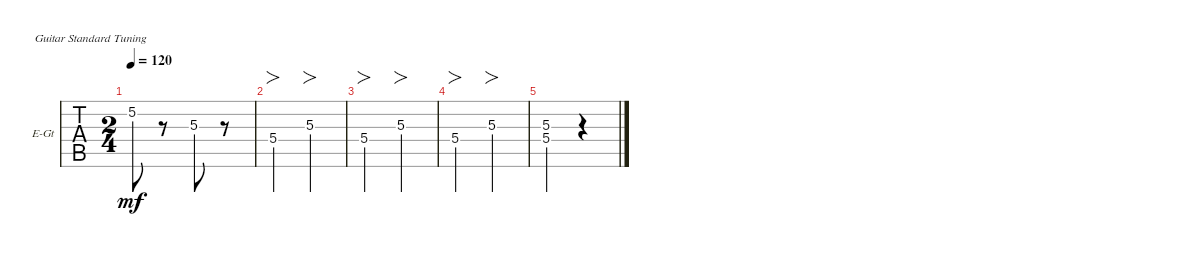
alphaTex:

\defaultSystemsLayout 4
\bracketExtendMode groupsimilarinstruments
\firstSystemTrackNameOrientation horizontal
\otherSystemsTrackNameOrientation horizontal
\track ("Electric Guitar" "E-Gt") {instrument overdrivenguitar}
\staff {tabs}
\tuning (E4 B3 G3 D3 A2 E2)
\ts (2 4)
\tempo 120
\clef g2
\ks c
5.2.8{dy mf} r.8 5.3.8 r.8 |
5.4.4{fo} 5.3.4{fo} |
5.4.4{fo} 5.3.4{fo} |
5.4.4{fo} 5.3.4{fo} |
(5.3 5.4).4 r.4
